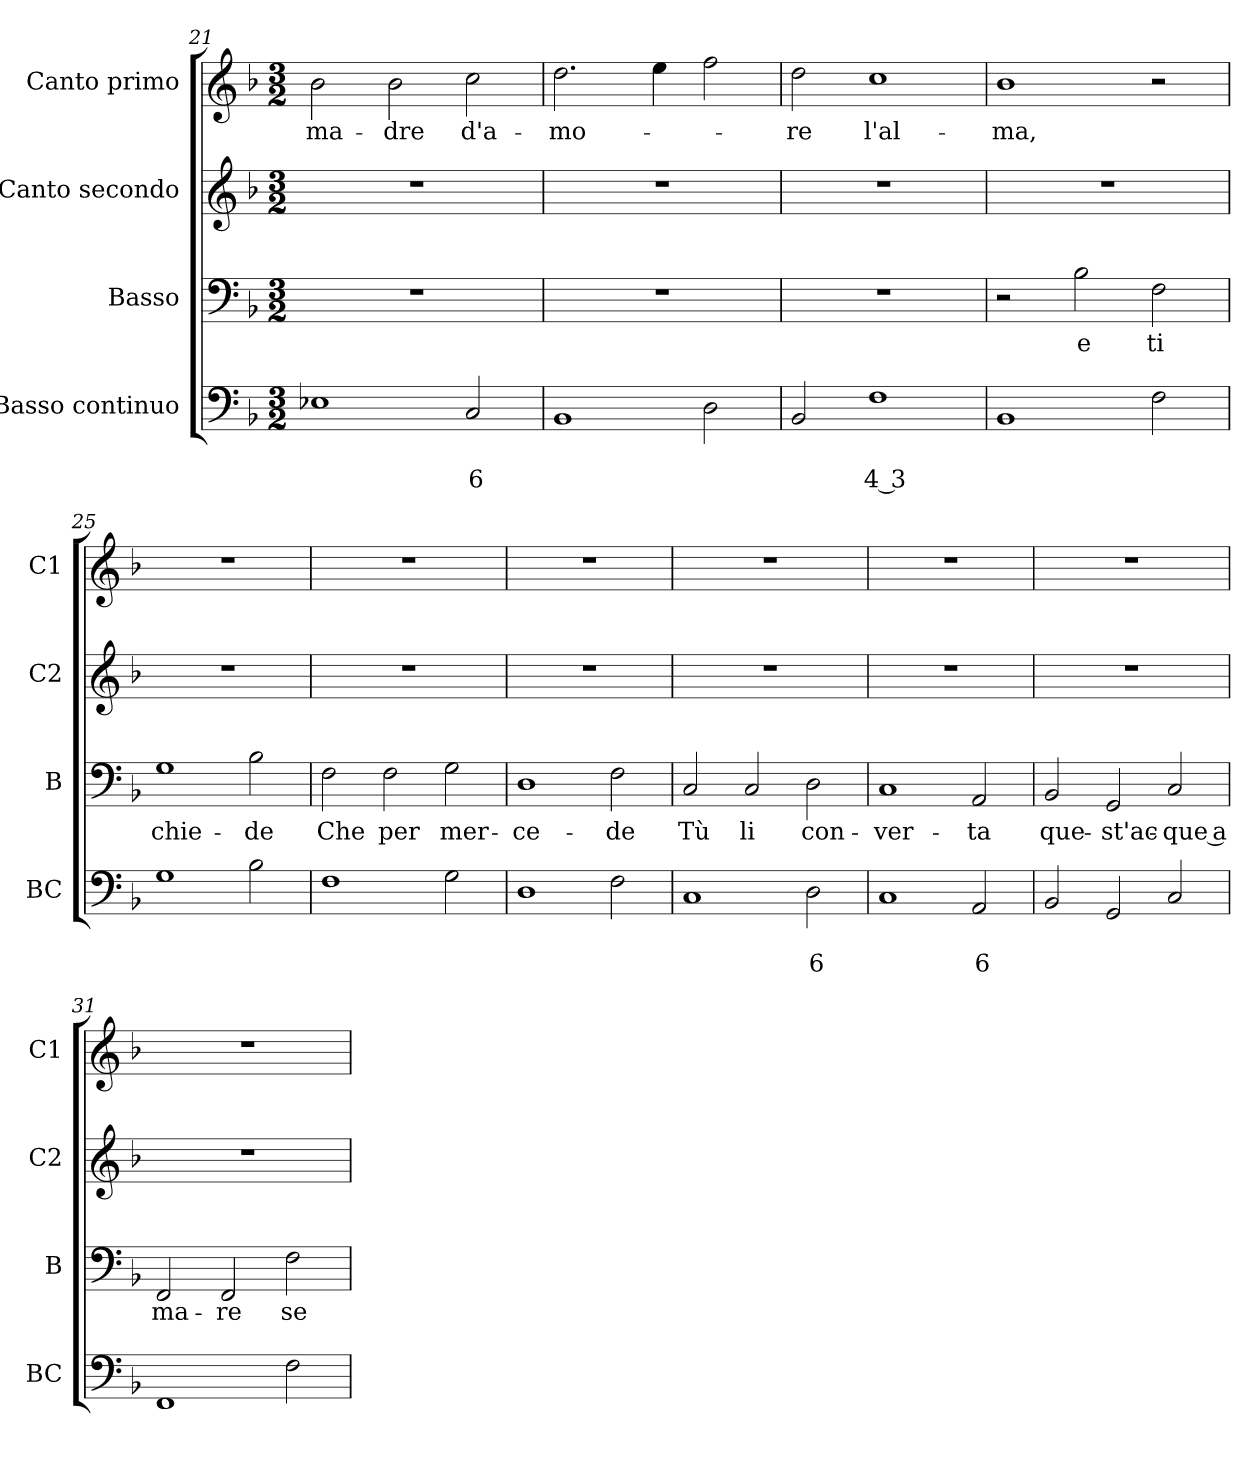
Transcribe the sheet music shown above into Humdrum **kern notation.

**kern	**text	**text	**kern	**text	**kern	**kern	**text
*part4	*part4	*part4	*part3	*part3	*part2	*part1	*part1
*staff4	*staff4	*staff4	*staff3	*staff3	*staff2	*staff1	*staff1
*I"Basso continuo	*	*	*I"Basso	*	*I"Canto secondo	*I"Canto primo	*
*I'BC	*	*	*I'B	*	*I'C2	*I'C1	*
*clefF4	*	*	*clefF4	*	*clefG2	*clefG2	*
*k[b-]	*	*	*k[b-]	*	*k[b-]	*k[b-]	*
*F:	*	*	*F:	*	*F:	*F:	*
*M3/2	*	*	*M3/2	*	*M3/2	*M3/2	*
=21	=21	=21	=21	=21	=21	=21	=21
!	!	!	!	!	!	!	!LO:LY:b
1E-X	.	.	1.r	.	1.r	2b-\	ma-
!	!	!	!	!	!	!	!LO:LY:b
.	.	.	.	.	.	2b-\	-dre
!	!	!LO:LY:b	!	!	!	!	!LO:LY:b
2C/	.	6	.	.	.	2cc\	d'a-
=22	=22	=22	=22	=22	=22	=22	=22
!	!	!	!	!	!	!	!LO:LY:b
1BB-	.	.	1.r	.	1.r	2.dd\	-mo-
.	.	.	.	.	.	4ee\	.
2D\	.	.	.	.	.	2ff\	.
=23	=23	=23	=23	=23	=23	=23	=23
!	!	!	!	!	!	!	!LO:LY:b
2BB-/	.	.	1.r	.	1.r	2dd\	-re
!	!	!LO:LY:b	!	!	!	!	!LO:LY:b
1F	.	4 3	.	.	.	1cc	l'al-
!!LO:LB:g=z
=24	=24	=24	=24	=24	=24	=24	=24
!	!	!	!	!	!	!	!LO:LY:b
1BB-	.	.	2r	.	1.r	1b-	-ma,
!	!	!	!	!LO:LY:b	!	!	!
.	.	.	2B-\	e	.	.	.
!	!	!	!	!LO:LY:b	!	!	!
2F\	.	.	2F\	ti	.	2r	.
=25	=25	=25	=25	=25	=25	=25	=25
!	!	!	!	!LO:LY:b	!	!	!
1G	.	.	1G	chie-	1.r	1.r	.
!	!	!	!	!LO:LY:b	!	!	!
2B-\	.	.	2B-\	-de	.	.	.
=26	=26	=26	=26	=26	=26	=26	=26
!	!	!	!	!LO:LY:b	!	!	!
1F	.	.	2F\	Che	1.r	1.r	.
!	!	!	!	!LO:LY:b	!	!	!
.	.	.	2F\	per	.	.	.
!	!	!	!	!LO:LY:b	!	!	!
2G\	.	.	2G\	mer-	.	.	.
=27	=27	=27	=27	=27	=27	=27	=27
!	!	!	!	!LO:LY:b	!	!	!
1D	.	.	1D	-ce-	1.r	1.r	.
!	!	!	!	!LO:LY:b	!	!	!
2F\	.	.	2F\	-de	.	.	.
=28	=28	=28	=28	=28	=28	=28	=28
!	!	!	!	!LO:LY:b	!	!	!
1C	.	.	2C/	Tù	1.r	1.r	.
!	!	!	!	!LO:LY:b	!	!	!
.	.	.	2C/	li	.	.	.
!	!	!LO:LY:b	!	!LO:LY:b	!	!	!
2D\	.	6	2D\	con-	.	.	.
=29	=29	=29	=29	=29	=29	=29	=29
!	!	!	!	!LO:LY:b	!	!	!
1C	.	.	1C	-ver-	1.r	1.r	.
!	!	!LO:LY:b	!	!LO:LY:b	!	!	!
2AA/	.	6	2AA/	-ta	.	.	.
!!LO:LB:g=z
=30	=30	=30	=30	=30	=30	=30	=30
!	!	!	!	!LO:LY:b	!	!	!
2BB-/	.	.	2BB-/	que-	1.r	1.r	.
!	!	!	!	!LO:LY:b	!	!	!
2GG/	.	.	2GG/	-st'ac-	.	.	.
!	!	!	!	!LO:LY:b	!	!	!
2C/	.	.	2C/	-que a	.	.	.
=31	=31	=31	=31	=31	=31	=31	=31
!	!	!	!	!LO:LY:b	!	!	!
1FF	.	.	2FF/	ma-	1.r	1.r	.
!	!	!	!	!LO:LY:b	!	!	!
.	.	.	2FF/	-re	.	.	.
!	!	!	!	!LO:LY:b	!	!	!
2F\	.	.	2F\	se	.	.	.
=	=	=	=	=	=	=	=
*-	*-	*-	*-	*-	*-	*-	*-
